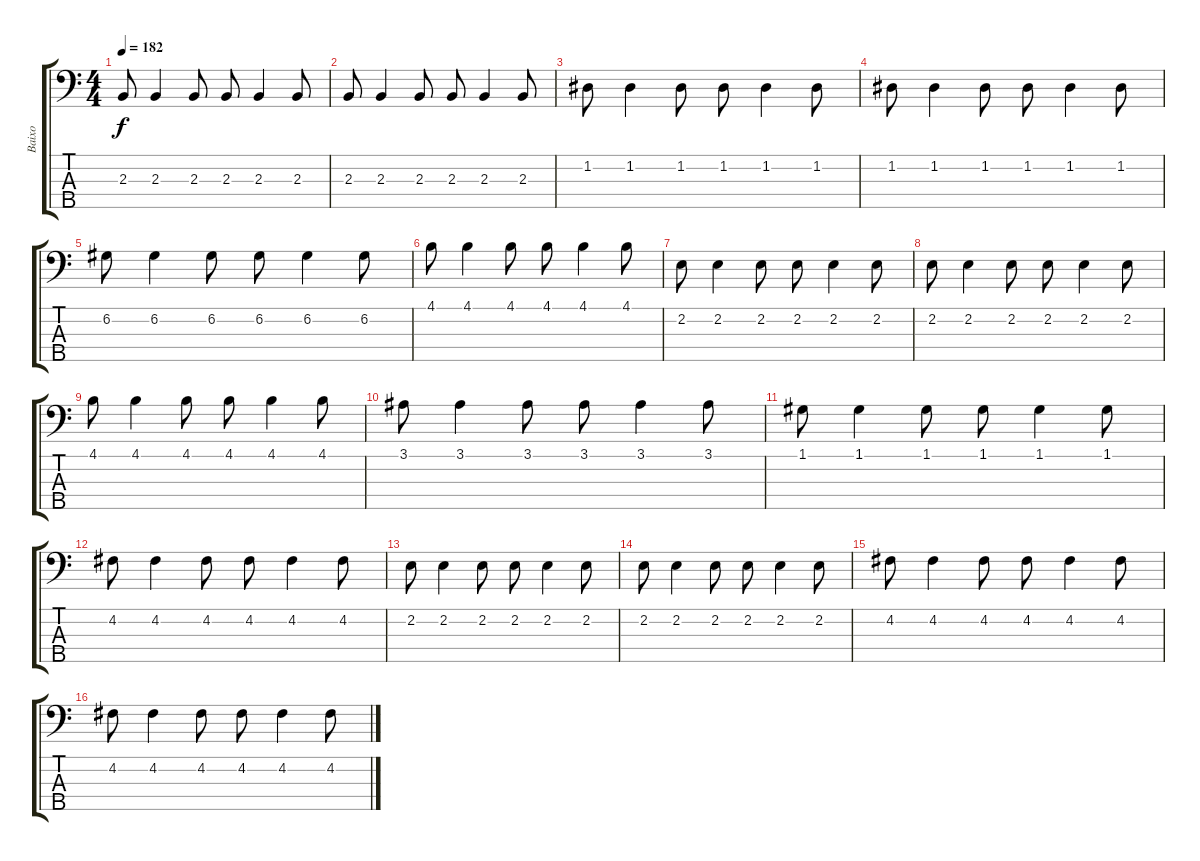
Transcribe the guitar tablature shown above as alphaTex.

\track ("Baixo" "Baixo") {instrument electricbassfinger}
\staff {score tabs}
\tuning (G2 D2 A1 E1 B0) {hide}
\ts (4 4)
\tempo 182
\clef f4
\ks c
2.3.8{dy f} 2.3.4 2.3.8 2.3.8 2.3.4 2.3.8 |
2.3.8 2.3.4 2.3.8 2.3.8 2.3.4 2.3.8 |
1.2.8 1.2.4 1.2.8 1.2.8 1.2.4 1.2.8 |
1.2.8 1.2.4 1.2.8 1.2.8 1.2.4 1.2.8 |
6.2.8 6.2.4 6.2.8 6.2.8 6.2.4 6.2.8 |
4.1.8 4.1.4 4.1.8 4.1.8 4.1.4 4.1.8 |
2.2.8 2.2.4 2.2.8 2.2.8 2.2.4 2.2.8 |
2.2.8 2.2.4 2.2.8 2.2.8 2.2.4 2.2.8 |
4.1.8 4.1.4 4.1.8 4.1.8 4.1.4 4.1.8 |
3.1.8 3.1.4 3.1.8 3.1.8 3.1.4 3.1.8 |
1.1.8 1.1.4 1.1.8 1.1.8 1.1.4 1.1.8 |
4.2.8 4.2.4 4.2.8 4.2.8 4.2.4 4.2.8 |
2.2.8 2.2.4 2.2.8 2.2.8 2.2.4 2.2.8 |
2.2.8 2.2.4 2.2.8 2.2.8 2.2.4 2.2.8 |
4.2.8 4.2.4 4.2.8 4.2.8 4.2.4 4.2.8 |
4.2.8 4.2.4 4.2.8 4.2.8 4.2.4 4.2.8
